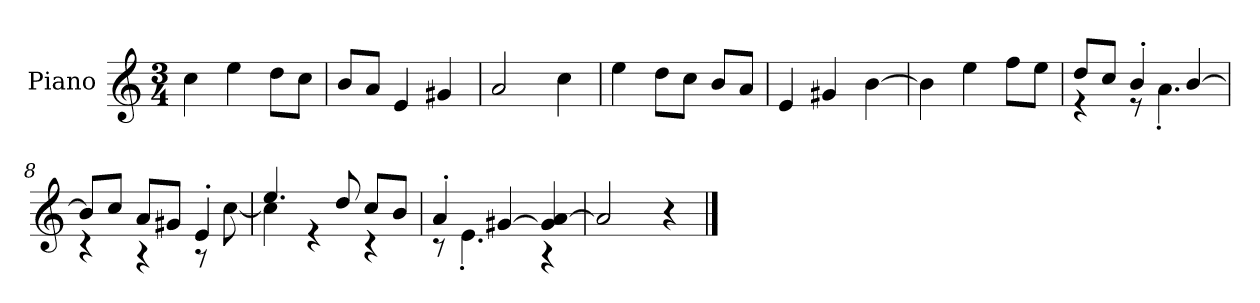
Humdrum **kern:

**kern
*part1
*staff1
*I"Piano
*I'P-no
*clefG2
*k[]
*M3/4
*MM179
=1
4cc\
4ee\
8dd\L
8cc\J
=2
8b/L
8a/J
4e/
4g#X/
=3
2a/
4cc\
=4
4ee\
8dd\L
8cc\J
8b/L
8a/J
=5
4e/
4g#X/
[4b\
=6
4b\]
4ee\
8ff\L
8ee\J
=7
*^
8dd/L	4r
8cc/J	.
4b'/	8r
.	4.a'\
[4b/	.
=8	=8
8b/L]	4r
8cc/J	.
8a/L	4r
8g#X/J	.
4e'/	8r
.	[8cc\
!!LO:LB:g=z	!!
=9	=9
4.ee/	4cc\]
.	4r
8dd/	.
8cc/L	4r
8b/J	.
=10	=10
4a'/	8r
.	4.e'\
[4g#X/	.
4g#/] [4a/	4r
*v	*v
=11
2a/]
4r
==
*-
